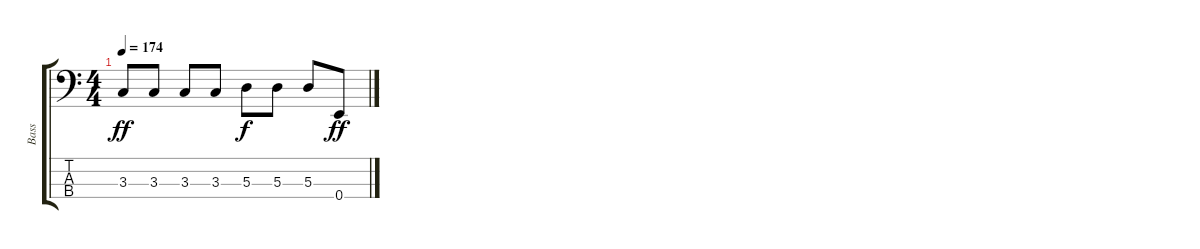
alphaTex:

\track ("Bass " "Bass ") {instrument electricbassfinger}
\staff {score tabs}
\tuning (G2 D2 A1 E1) {hide}
\ts (4 4)
\tempo 174
\clef f4
\ks c
3.3.8{dy ff} 3.3.8 3.3.8 3.3.8 5.3.8{dy f} 5.3.8 5.3.8 0.4.8{dy ff}
